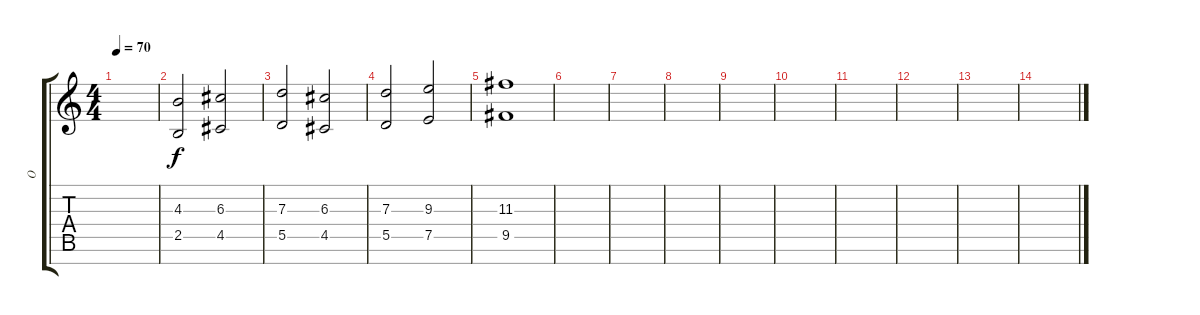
\track ("O" "O") {instrument acousticguitarsteel}
\staff {score tabs}
\tuning (E4 B3 G3 D3 A2 E2 B1) {hide}
\ts (4 4)
\tempo 70
\clef g2
\ks c
|
(4.3 2.5).2{instrument distortionguitar} (6.3 4.5).2 |
(7.3 5.5).2 (6.3 4.5).2 |
(7.3 5.5).2 (9.3 7.5).2 |
(11.3 9.5).1{volume 0} |
\section ("" " ")
|
|
|
|
|
|
|
|
\section ("" " ")
